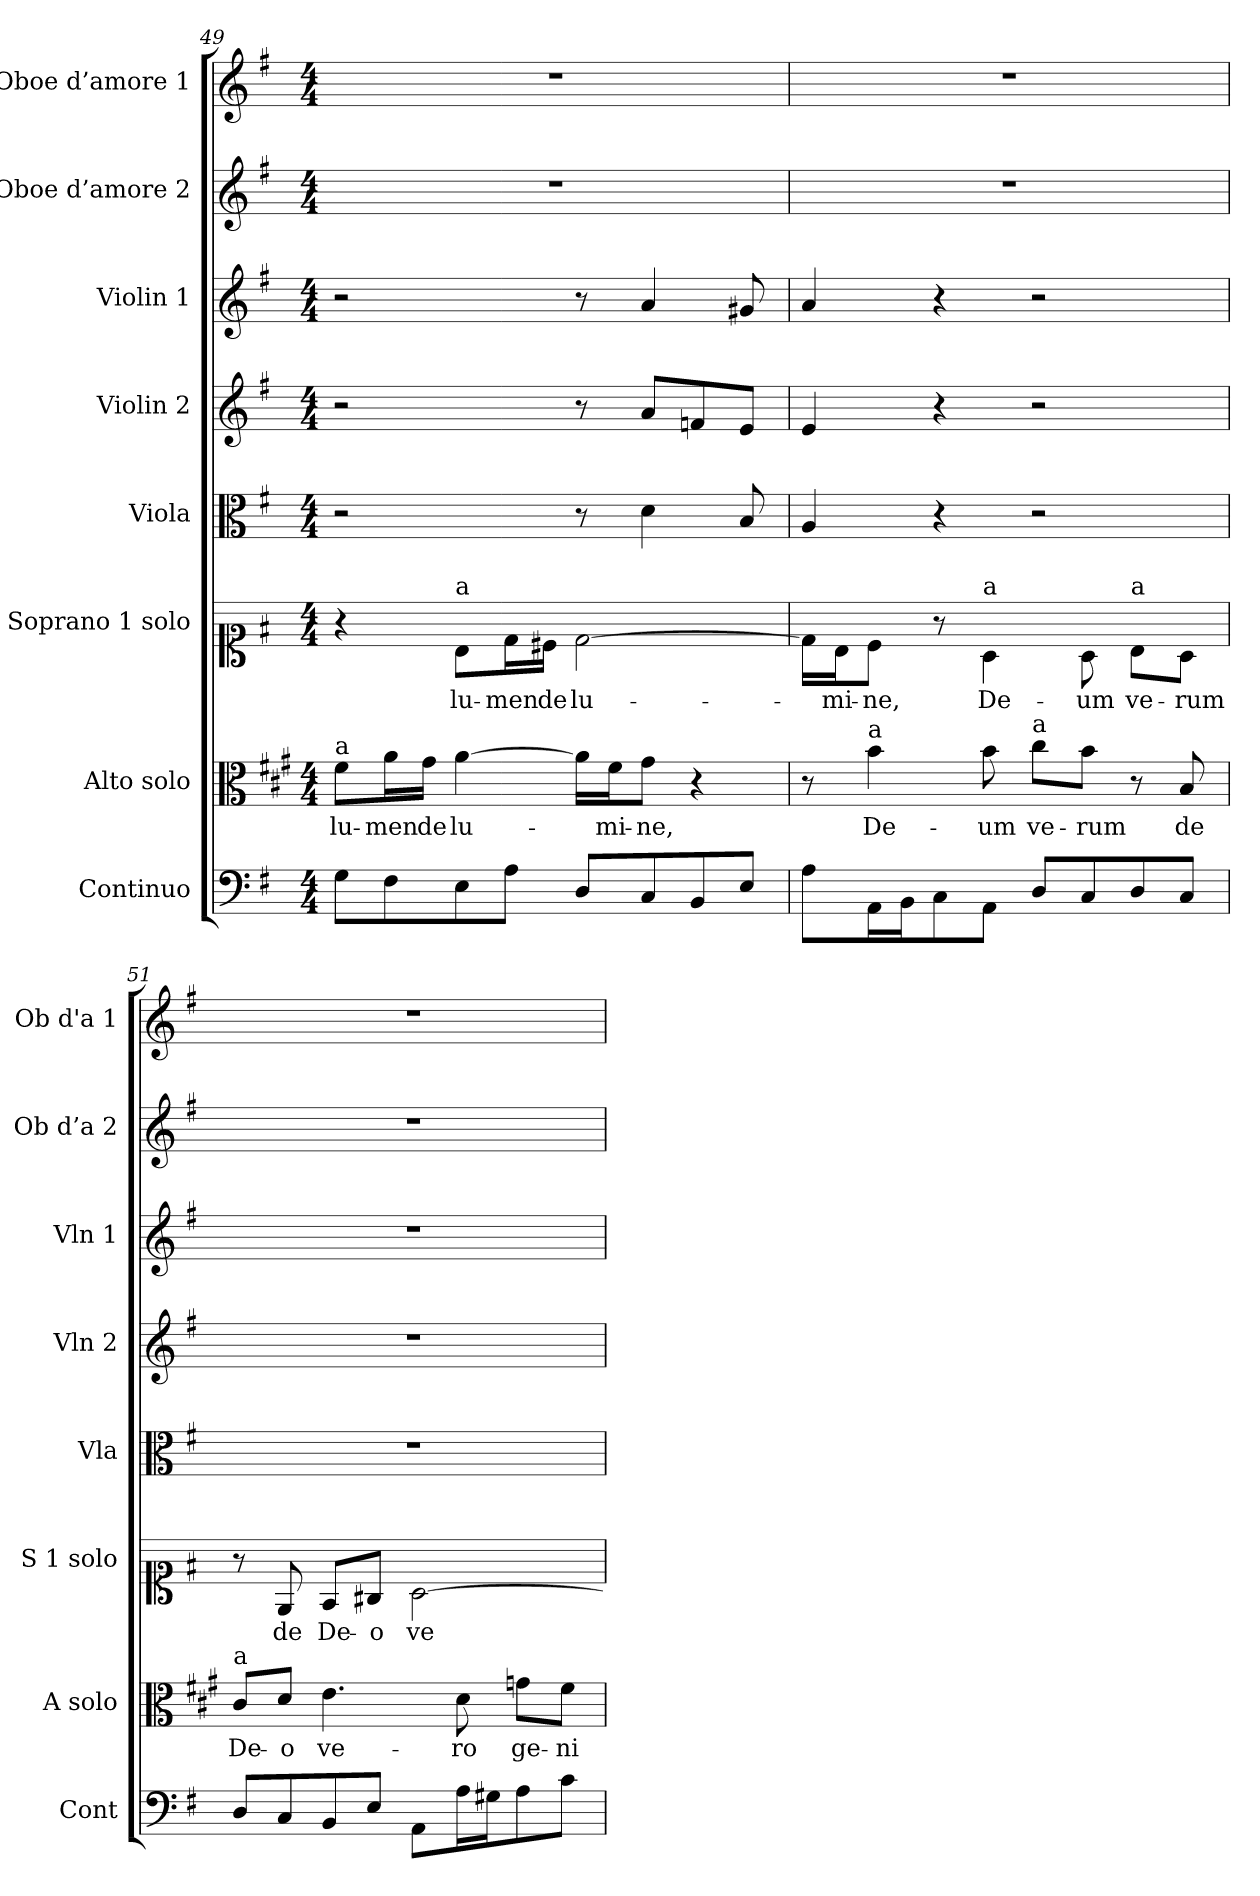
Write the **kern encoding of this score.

**kern	**kern	**text	**kern	**text	**kern	**kern	**kern	**kern	**kern
*part8	*part7	*part7	*part6	*part6	*part5	*part4	*part3	*part2	*part1
*staff8	*staff7	*staff7	*staff6	*staff6	*staff5	*staff4	*staff3	*staff2	*staff1
*I"Continuo	*I"Alto solo	*	*I"Soprano 1 solo	*	*I"Viola	*I"Violin 2	*I"Violin 1	*I"Oboe d’amore 2	*I"Oboe d’amore 1
*I'Cont	*I'A solo	*	*I'S 1 solo	*	*I'Vla	*I'Vln 2	*I'Vln 1	*I'Ob d’a 2	*I'Ob d'a 1
*clefF4	*clefC3	*	*clefC1	*	*clefC3	*clefG2	*clefG2	*clefG2	*clefG2
*	*ITrd1c2	*	*ITrd-7c-12	*	*	*	*	*	*
*k[f#]	*k[f#]	*	*k[f#]	*	*k[f#]	*k[f#]	*k[f#]	*k[f#]	*k[f#]
*M4/4	*M4/4	*	*M4/4	*	*M4/4	*M4/4	*M4/4	*M4/4	*M4/4
=49	=49	=49	=49	=49	=49	=49	=49	=49	=49
!	!LO:TX:a:t=a	!	!	!	!	!	!	!	!
!	!	!LO:LY:b	!	!	!	!	!	!	!
8G\L	8e\L	lu-	4r	.	2r	2r	2r	1r	1r
!	!	!LO:LY:b	!	!	!	!	!	!	!
8F#\	16g\L	-men	.	.	.	.	.	.	.
!	!	!LO:LY:b	!	!	!	!	!	!	!
.	16f#\JJ	de	.	.	.	.	.	.	.
!	!	!	!LO:TX:a:t=a	!	!	!	!	!	!
!	!	!LO:LY:b	!	!LO:LY:b	!	!	!	!	!
8E\	[4g\	lu-	8b\L	lu-	.	.	.	.	.
!	!	!	!	!LO:LY:b	!	!	!	!	!
8A\J	.	.	16dd\L	-men	.	.	.	.	.
!	!	!	!	!LO:LY:b	!	!	!	!	!
.	.	.	16cc#X\JJ	de	.	.	.	.	.
!	!	!	!	!LO:LY:b	!	!	!	!	!
8D/L	16g\LL]	.	[2dd\	lu-	8r	8r	8r	.	.
!	!	!LO:LY:b	!	!	!	!	!	!	!
.	16e\J	-mi-	.	.	.	.	.	.	.
!	!	!LO:LY:b	!	!	!	!	!	!	!
8C/	8f#\J	-ne,	.	.	4d\	8a/L	4a/	.	.
8BB/	4r	.	.	.	.	8fn/	.	.	.
8E/J	.	.	.	.	8B/	8e/J	8g#X/	.	.
=50	=50	=50	=50	=50	=50	=50	=50	=50	=50
8A\L	8r	.	16dd\LL]	.	4A/	4e/	4a/	1r	1r
!	!	!	!	!LO:LY:b	!	!	!	!	!
.	.	.	16b\J	-mi-	.	.	.	.	.
!	!LO:TX:a:t=a	!	!	!	!	!	!	!	!
!	!	!LO:LY:b	!	!LO:LY:b	!	!	!	!	!
16AA\L	4a\	De-	8cc\J	-ne,	.	.	.	.	.
16BB\J	.	.	.	.	.	.	.	.	.
8C\	.	.	8r	.	4r	4r	4r	.	.
!	!	!	!LO:TX:a:t=a	!	!	!	!	!	!
!	!	!LO:LY:b	!	!LO:LY:b	!	!	!	!	!
8AA\J	8a\	-um	4a\	De-	.	.	.	.	.
!	!LO:TX:a:t=a	!	!	!	!	!	!	!	!
!	!	!LO:LY:b	!	!	!	!	!	!	!
8D/L	8b\L	ve-	.	.	2r	2r	2r	.	.
!	!	!LO:LY:b	!	!LO:LY:b	!	!	!	!	!
8C/	8a\J	-rum	8a\	-um	.	.	.	.	.
!	!	!	!LO:TX:a:t=a	!	!	!	!	!	!
!	!	!	!	!LO:LY:b	!	!	!	!	!
8D/	8r	.	8b\L	ve-	.	.	.	.	.
!	!	!LO:LY:b	!	!LO:LY:b	!	!	!	!	!
8C/J	8A/	de	8a\J	-rum	.	.	.	.	.
=51	=51	=51	=51	=51	=51	=51	=51	=51	=51
!	!LO:TX:a:t=a	!	!	!	!	!	!	!	!
!	!	!LO:LY:b	!	!	!	!	!	!	!
8D/L	8B/L	De-	8r	.	1r	1r	1r	1r	1r
!	!	!LO:LY:b	!	!LO:LY:b	!	!	!	!	!
8C/	8c/J	-o	8e/	de	.	.	.	.	.
!	!	!LO:LY:b	!	!LO:LY:b	!	!	!	!	!
8BB/	4.d\	ve-	8f#/L	De-	.	.	.	.	.
!	!	!	!	!LO:LY:b	!	!	!	!	!
8E/J	.	.	8g#X/J	-o	.	.	.	.	.
!	!	!	!	!LO:LY:b	!	!	!	!	!
8AA\L	.	.	[2a\	ve-	.	.	.	.	.
!	!	!LO:LY:b	!	!	!	!	!	!	!
16A\L	8c\	-ro	.	.	.	.	.	.	.
16G#X\J	.	.	.	.	.	.	.	.	.
!	!	!LO:LY:b	!	!	!	!	!	!	!
8A\	8fn\L	ge-	.	.	.	.	.	.	.
!	!	!LO:LY:b	!	!	!	!	!	!	!
8c\J	8e\J	-ni-	.	.	.	.	.	.	.
=	=	=	=	=	=	=	=	=	=
*-	*-	*-	*-	*-	*-	*-	*-	*-	*-
